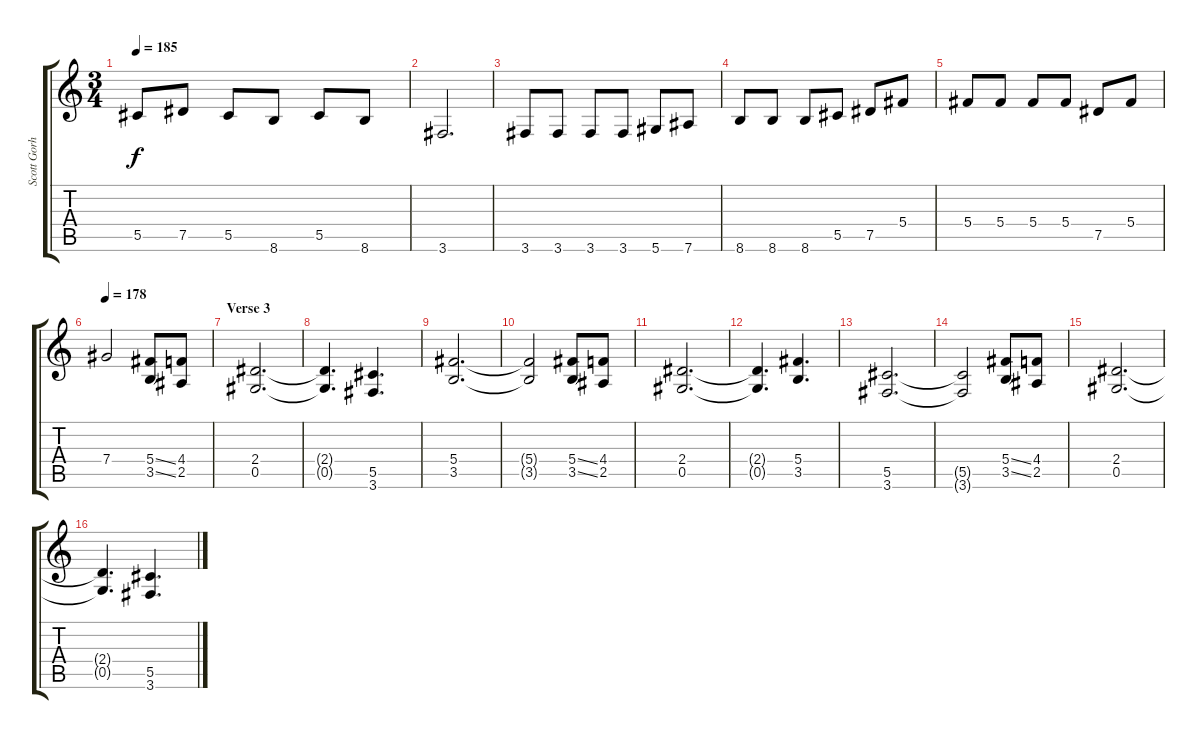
\track ("Scott Gorham" "Scott Gorh") {instrument distortionguitar}
\staff {score tabs}
\tuning (Eb4 Bb3 Gb3 Db3 Ab2 Eb2) {hide}
\ts (3 4)
\tempo 185
\clef g2
\ks c
5.5.8{dy f} 7.5.8 5.5.8 8.6.8 5.5.8 8.6.8 |
3.6.2{d} |
3.6.8 3.6.8 3.6.8 3.6.8 5.6.8 7.6.8 |
8.6.8 8.6.8 8.6.8 5.5.8 7.5.8 5.4.8 |
5.4.8 5.4.8 5.4.8 5.4.8 7.5.8 5.4.8 |
\tempo 178
7.4.2 (5.4{ss} 3.5{ss}).8 (4.4 2.5).8 |
\section ("" "Verse 3")
(2.4 0.5).2{d volume 16} |
(2.4{t} 0.5{t}).4{d} (5.5 3.6).4{d} |
(5.4 3.5).2{d} |
(5.4{t} 3.5{t}).2 (5.4{ss} 3.5{ss}).8 (4.4 2.5).8 |
(2.4 0.5).2{d} |
(2.4{t} 0.5{t}).4{d} (5.4 3.5).4{d} |
(5.5 3.6).2{d} |
(5.5{t} 3.6{t}).2 (5.4{ss} 3.5{ss}).8 (4.4 2.5).8 |
(2.4 0.5).2{d} |
(2.4{t} 0.5{t}).4{d} (5.5 3.6).4{d}
